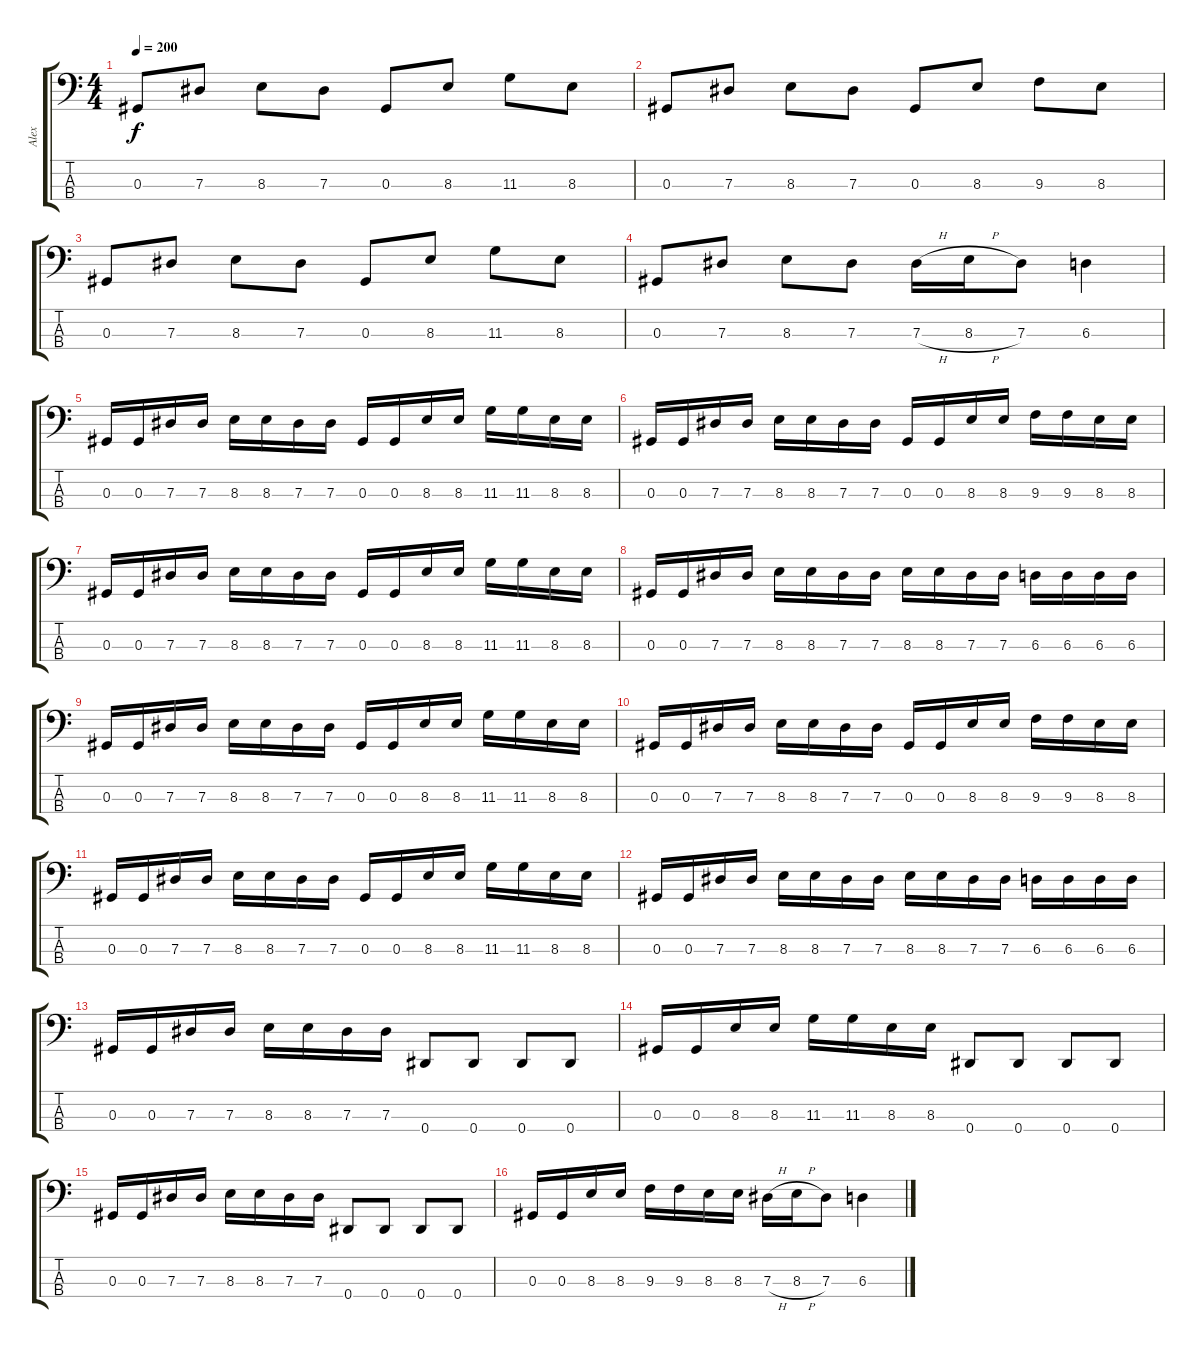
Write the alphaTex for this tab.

\track ("Alex" "Alex") {instrument electricbasspick}
\staff {score tabs}
\tuning (Gb2 Db2 Ab1 Eb1) {hide}
\ts (4 4)
\tempo 200
\clef f4
\ks c
0.3.8{dy f} 7.3.8 8.3.8 7.3.8 0.3.8 8.3.8 11.3.8 8.3.8 |
0.3.8 7.3.8 8.3.8 7.3.8 0.3.8 8.3.8 9.3.8 8.3.8 |
0.3.8 7.3.8 8.3.8 7.3.8 0.3.8 8.3.8 11.3.8 8.3.8 |
0.3.8 7.3.8 8.3.8 7.3.8 7.3{h}.16 8.3{h}.16 7.3.8 6.3.4 |
0.3.16 0.3.16 7.3.16 7.3.16 8.3.16 8.3.16 7.3.16 7.3.16 0.3.16 0.3.16 8.3.16 8.3.16 11.3.16 11.3.16 8.3.16 8.3.16 |
0.3.16 0.3.16 7.3.16 7.3.16 8.3.16 8.3.16 7.3.16 7.3.16 0.3.16 0.3.16 8.3.16 8.3.16 9.3.16 9.3.16 8.3.16 8.3.16 |
0.3.16 0.3.16 7.3.16 7.3.16 8.3.16 8.3.16 7.3.16 7.3.16 0.3.16 0.3.16 8.3.16 8.3.16 11.3.16 11.3.16 8.3.16 8.3.16 |
0.3.16 0.3.16 7.3.16 7.3.16 8.3.16 8.3.16 7.3.16 7.3.16 8.3.16 8.3.16 7.3.16 7.3.16 6.3.16 6.3.16 6.3.16 6.3.16 |
0.3.16 0.3.16 7.3.16 7.3.16 8.3.16 8.3.16 7.3.16 7.3.16 0.3.16 0.3.16 8.3.16 8.3.16 11.3.16 11.3.16 8.3.16 8.3.16 |
0.3.16 0.3.16 7.3.16 7.3.16 8.3.16 8.3.16 7.3.16 7.3.16 0.3.16 0.3.16 8.3.16 8.3.16 9.3.16 9.3.16 8.3.16 8.3.16 |
0.3.16 0.3.16 7.3.16 7.3.16 8.3.16 8.3.16 7.3.16 7.3.16 0.3.16 0.3.16 8.3.16 8.3.16 11.3.16 11.3.16 8.3.16 8.3.16 |
0.3.16 0.3.16 7.3.16 7.3.16 8.3.16 8.3.16 7.3.16 7.3.16 8.3.16 8.3.16 7.3.16 7.3.16 6.3.16 6.3.16 6.3.16 6.3.16 |
0.3.16 0.3.16 7.3.16 7.3.16 8.3.16 8.3.16 7.3.16 7.3.16 0.4.8 0.4.8 0.4.8 0.4.8 |
0.3.16 0.3.16 8.3.16 8.3.16 11.3.16 11.3.16 8.3.16 8.3.16 0.4.8 0.4.8 0.4.8 0.4.8 |
0.3.16 0.3.16 7.3.16 7.3.16 8.3.16 8.3.16 7.3.16 7.3.16 0.4.8 0.4.8 0.4.8 0.4.8 |
0.3.16 0.3.16 8.3.16 8.3.16 9.3.16 9.3.16 8.3.16 8.3.16 7.3{h}.16 8.3{h}.16 7.3.8 6.3.4
